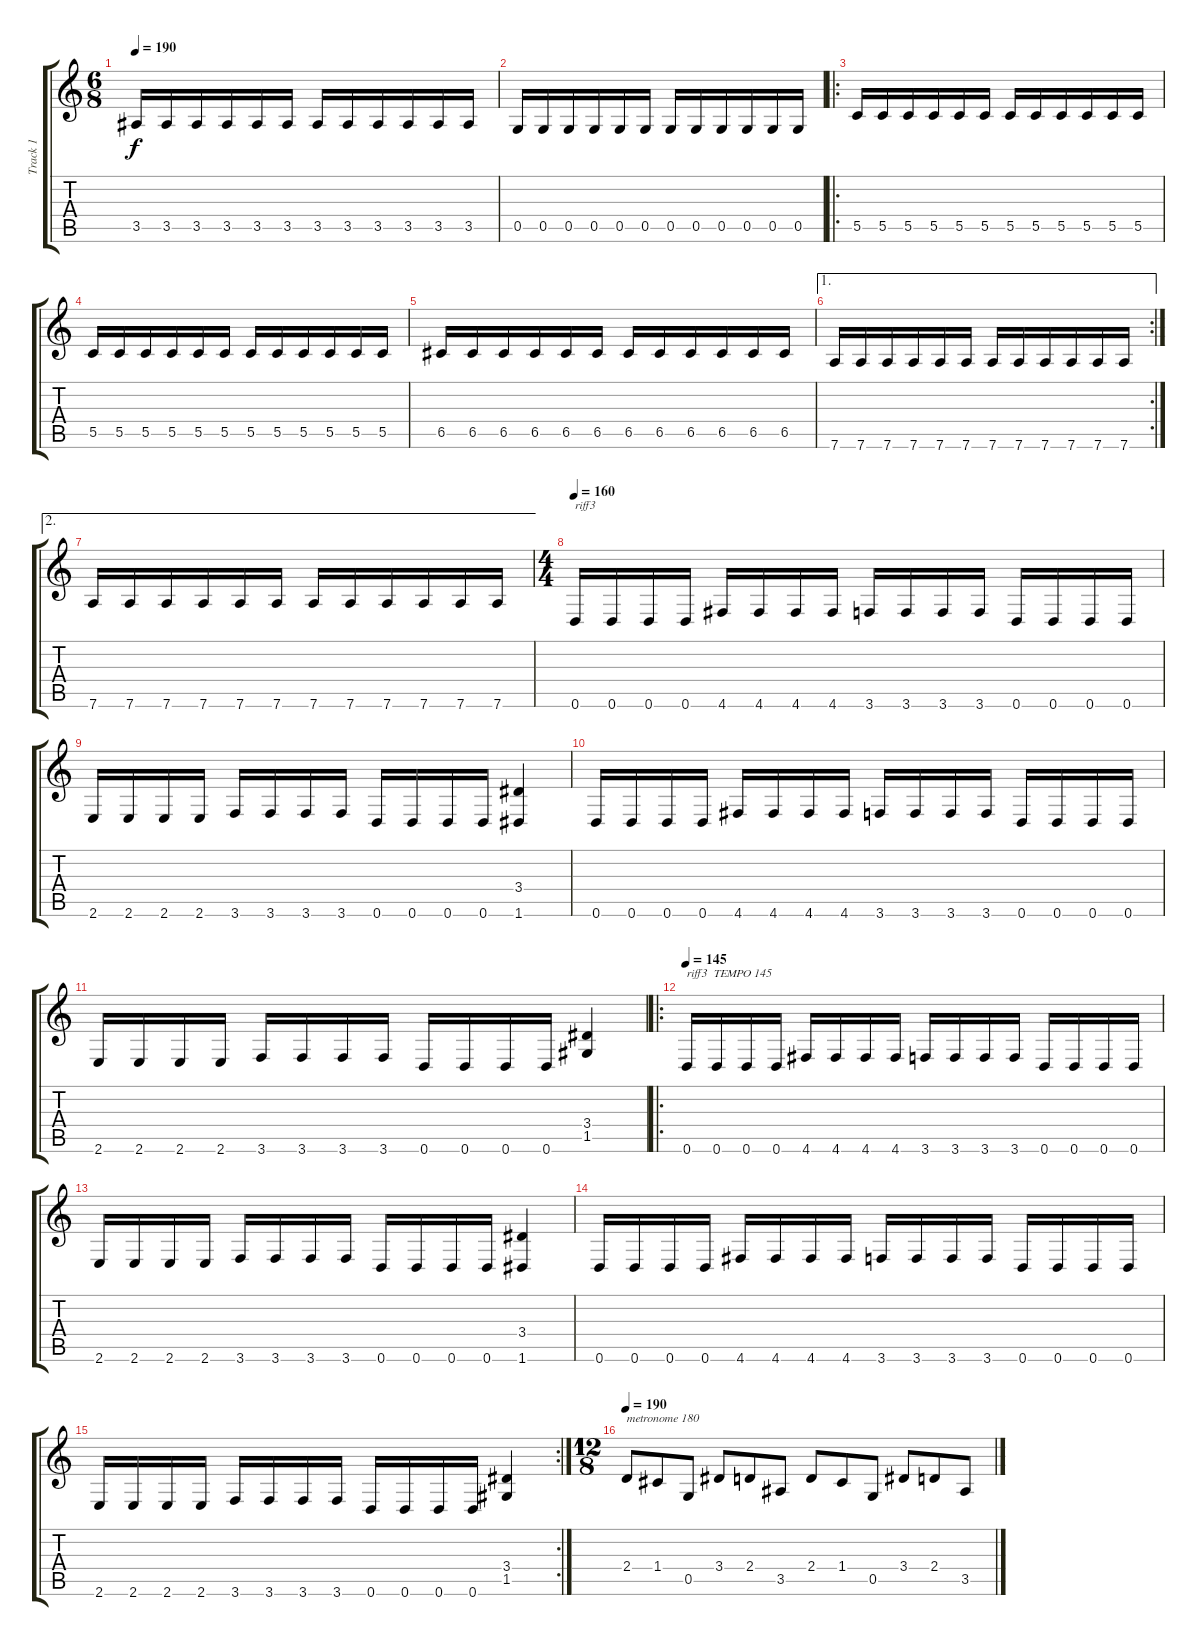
\track ("Track 1" "Track 1") {instrument distortionguitar}
\staff {score tabs}
\tuning (D4 A3 F3 C3 G2 D2) {hide}
\ts (6 8)
\tempo 190
\clef g2
\ks c
3.5.16{dy f} 3.5.16 3.5.16 3.5.16 3.5.16 3.5.16 3.5.16 3.5.16 3.5.16 3.5.16 3.5.16 3.5.16 |
0.5.16 0.5.16 0.5.16 0.5.16 0.5.16 0.5.16 0.5.16 0.5.16 0.5.16 0.5.16 0.5.16 0.5.16 |
\ro
5.5.16 5.5.16 5.5.16 5.5.16 5.5.16 5.5.16 5.5.16 5.5.16 5.5.16 5.5.16 5.5.16 5.5.16 |
5.5.16 5.5.16 5.5.16 5.5.16 5.5.16 5.5.16 5.5.16 5.5.16 5.5.16 5.5.16 5.5.16 5.5.16 |
6.5.16 6.5.16 6.5.16 6.5.16 6.5.16 6.5.16 6.5.16 6.5.16 6.5.16 6.5.16 6.5.16 6.5.16 |
\ae 1
\rc 2
7.6.16 7.6.16 7.6.16 7.6.16 7.6.16 7.6.16 7.6.16 7.6.16 7.6.16 7.6.16 7.6.16 7.6.16 |
\ae 2
7.6.16 7.6.16 7.6.16 7.6.16 7.6.16 7.6.16 7.6.16 7.6.16 7.6.16 7.6.16 7.6.16 7.6.16 |
\ts (4 4)
\tempo 160
0.6.16{txt "riff3"} 0.6.16 0.6.16 0.6.16 4.6.16 4.6.16 4.6.16 4.6.16 3.6.16 3.6.16 3.6.16 3.6.16 0.6.16 0.6.16 0.6.16 0.6.16 |
2.6.16 2.6.16 2.6.16 2.6.16 3.6.16 3.6.16 3.6.16 3.6.16 0.6.16 0.6.16 0.6.16 0.6.16 (3.4 1.6).4 |
0.6.16 0.6.16 0.6.16 0.6.16 4.6.16 4.6.16 4.6.16 4.6.16 3.6.16 3.6.16 3.6.16 3.6.16 0.6.16 0.6.16 0.6.16 0.6.16 |
2.6.16 2.6.16 2.6.16 2.6.16 3.6.16 3.6.16 3.6.16 3.6.16 0.6.16 0.6.16 0.6.16 0.6.16 (3.4 1.5).4 |
\ro
\tempo 145
0.6.16{txt "riff3  TEMPO 145"} 0.6.16 0.6.16 0.6.16 4.6.16 4.6.16 4.6.16 4.6.16 3.6.16 3.6.16 3.6.16 3.6.16 0.6.16 0.6.16 0.6.16 0.6.16 |
2.6.16 2.6.16 2.6.16 2.6.16 3.6.16 3.6.16 3.6.16 3.6.16 0.6.16 0.6.16 0.6.16 0.6.16 (3.4 1.6).4 |
0.6.16 0.6.16 0.6.16 0.6.16 4.6.16 4.6.16 4.6.16 4.6.16 3.6.16 3.6.16 3.6.16 3.6.16 0.6.16 0.6.16 0.6.16 0.6.16 |
\rc 2
2.6.16 2.6.16 2.6.16 2.6.16 3.6.16 3.6.16 3.6.16 3.6.16 0.6.16 0.6.16 0.6.16 0.6.16 (3.4 1.5).4 |
\ts (12 8)
\tempo 190
2.4.8{txt "metronome 180"} 1.4.8 0.5.8 3.4.8 2.4.8 3.5.8 2.4.8 1.4.8 0.5.8 3.4.8 2.4.8 3.5.8
